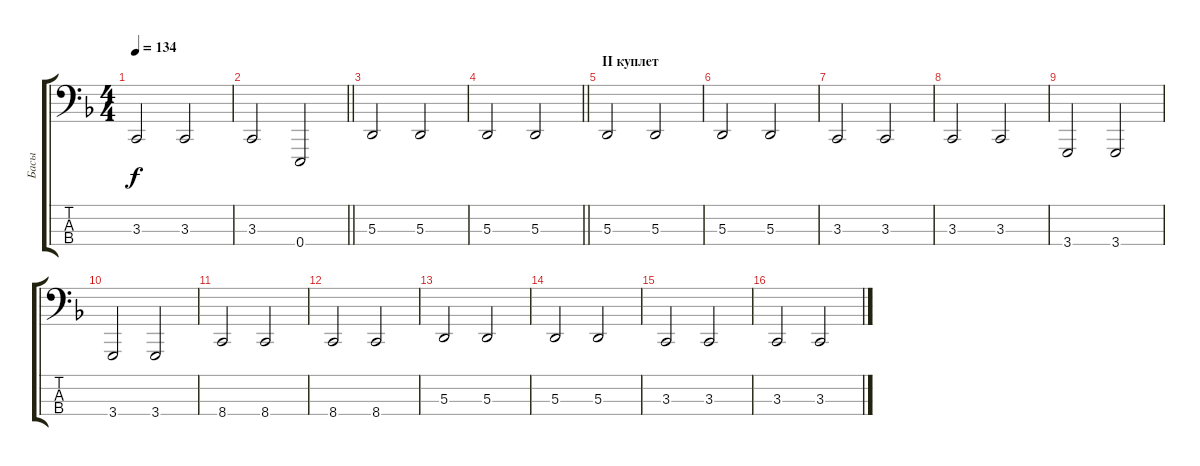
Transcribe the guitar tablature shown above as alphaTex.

\track ("Басы" "Басы") {instrument accordion}
\staff {score tabs}
\tuning (G2 D2 A1 E1) {hide}
\ts (4 4)
\tempo 134
\clef f4
\ks dminor
3.3.2{dy f} 3.3.2 |
\barLineRight lightlight
3.3.2 0.4.2 |
\section ("" "")
5.3.2 5.3.2 |
\barLineRight lightlight
5.3.2 5.3.2 |
\section ("" "II куплет")
5.3.2 5.3.2 |
5.3.2 5.3.2 |
3.3.2 3.3.2 |
3.3.2 3.3.2 |
3.4.2 3.4.2 |
3.4.2 3.4.2 |
8.4.2 8.4.2 |
8.4.2 8.4.2 |
5.3.2 5.3.2 |
5.3.2 5.3.2 |
3.3.2 3.3.2 |
3.3.2 3.3.2
